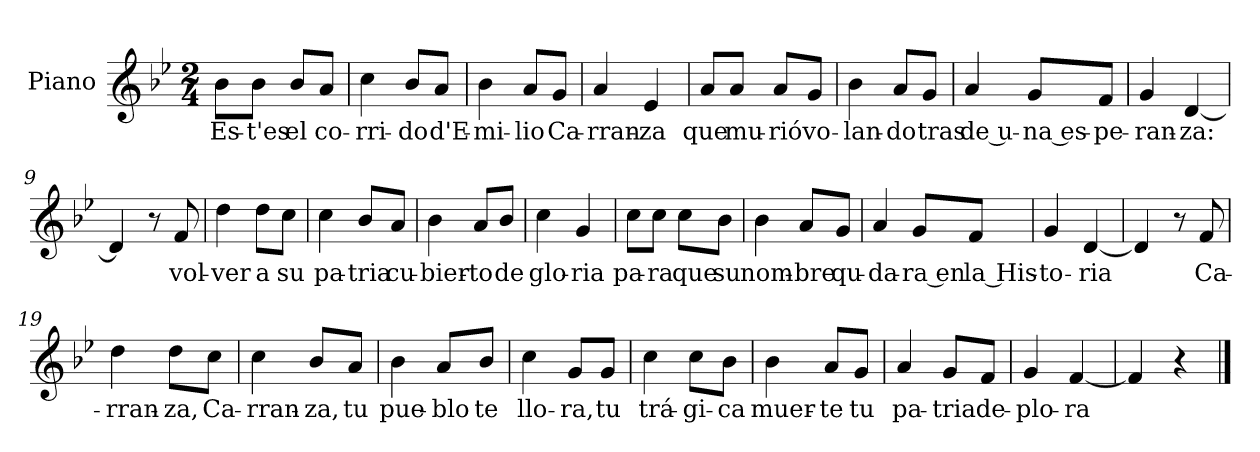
**kern	**text
*part1	*part1
*staff1	*staff1
*I"Piano	*
*I'Pno.	*
*clefG2	*
*k[b-e-]	*
*B-:	*
*M2/4	*
=1	=1
8b-\L	Es-
8b-\J	-t'es
8b-/L	el
8a/J	co-
=2	=2
4cc\	-rri-
8b-/L	-do
8a/J	d'E-
=3	=3
4b-\	-mi-
8a/L	-lio
8g/J	Ca-
=4	=4
4a/	-rran-
4e-/	-za
=5	=5
8a/L	que
8a/J	mu-
8a/L	-rió
8g/J	vo-
=6	=6
4b-\	-lan-
8a/L	-do
8g/J	tras
=7	=7
4a/	de u-
8g/L	-na es-
8f/J	-pe-
=8	=8
4g/	-ran-
[4d/	-za:
=9	=9
4d/]	.
8r	.
8f/	vol-
=10	=10
4dd\	-ver
8dd\L	a
8cc\J	su
=11	=11
4cc\	pa-
8b-/L	-tria
8a/J	cu-
=12	=12
4b-\	-bier-
8a/L	-to
8b-/J	de
=13	=13
4cc\	glo-
4g/	-ria
=14	=14
8cc\L	pa-
8cc\J	-ra
8cc\L	que
8b-\J	su
=15	=15
4b-\	nom-
8a/L	-bre
8g/J	qu-
=16	=16
4a/	-da-
8g/L	-ra en
8f/J	la His-
=17	=17
4g/	-to-
[4d/	-ria
=18	=18
4d/]	.
8r	.
8f/	Ca-
=19	=19
4dd\	-rran-
8dd\L	-za,
8cc\J	Ca-
=20	=20
4cc\	-rran-
8b-/L	-za,
8a/J	tu
=21	=21
4b-\	pue-
8a/L	-blo
8b-/J	te
=22	=22
4cc\	llo-
8g/L	-ra,
8g/J	tu
=23	=23
4cc\	trá-
8cc\L	-gi-
8b-\J	-ca
=24	=24
4b-\	muer-
8a/L	-te
8g/J	tu
=25	=25
4a/	pa-
8g/L	-tria
8f/J	de-
=26	=26
4g/	-plo-
[4f/	-ra
=27	=27
4f/]	.
4r	.
==	==
*-	*-
